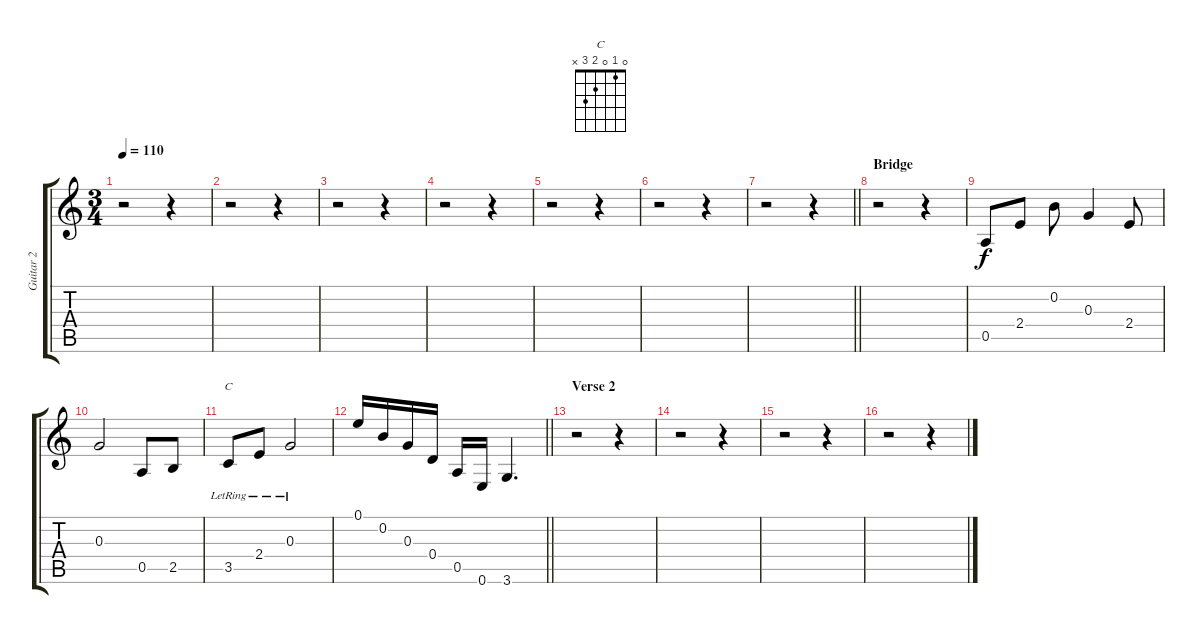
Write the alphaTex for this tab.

\track ("Guitar 2" "Guitar 2") {instrument acousticguitarsteel}
\staff {score tabs}
\tuning (E4 B3 G3 D3 A2 E2) {hide}
\chord ("C" 0 1 0 2 3 x)
\ts (3 4)
\tempo 110
\clef g2
\ks c
r.2{dy f} r.4 |
r.2 r.4 |
r.2 r.4 |
r.2 r.4 |
r.2 r.4 |
r.2 r.4 |
\barLineRight lightlight
r.2 r.4 |
\section ("" "Bridge")
r.2 r.4 |
0.5.8 2.4.8 0.2.8 0.3.4 2.4.8 |
0.3.2 0.5.8 2.5.8 |
3.5{lr}.8{ch "C"} 2.4{lr}.8 0.3{lr}.2 |
\barLineRight lightlight
0.1.16 0.2.16 0.3.16 0.4.16 0.5.16 0.6.16 3.6.4{d} |
\section ("" "Verse 2")
r.2 r.4 |
r.2 r.4 |
r.2 r.4 |
r.2 r.4
